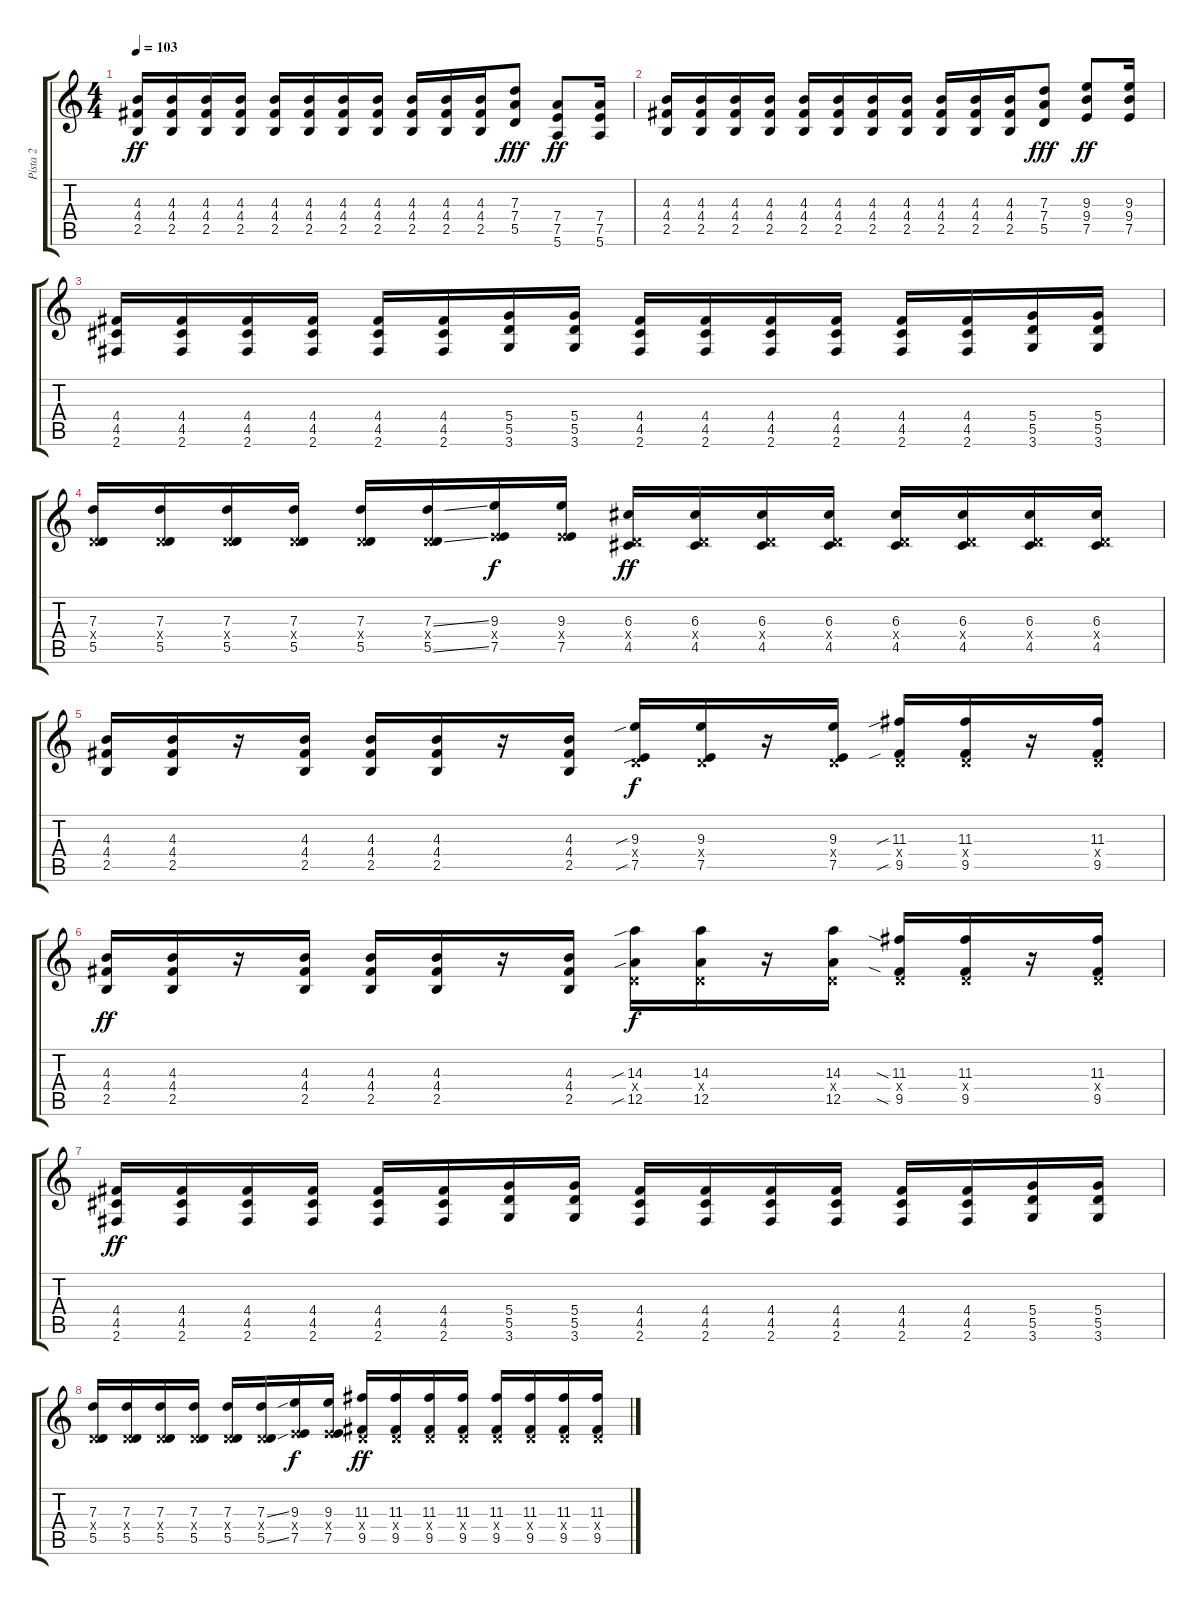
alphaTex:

\track ("Pista 2" "Pista 2") {instrument distortionguitar}
\staff {score tabs}
\tuning (E4 B3 G3 D3 A2 E2) {hide}
\ts (4 4)
\tempo 103
\clef g2
\ks c
(4.3 4.4 2.5).16{dy ff} (4.3 4.4 2.5).16 (4.3 4.4 2.5).16 (4.3 4.4 2.5).16 (4.3 4.4 2.5).16 (4.3 4.4 2.5).16 (4.3 4.4 2.5).16 (4.3 4.4 2.5).16 (4.3 4.4 2.5).16 (4.3 4.4 2.5).16 (4.3 4.4 2.5).16 (7.3 7.4 5.5).8{dy fff} (7.4 7.5 5.6).8{dy ff} (7.4 7.5 5.6).16 |
(4.3 4.4 2.5).16 (4.3 4.4 2.5).16 (4.3 4.4 2.5).16 (4.3 4.4 2.5).16 (4.3 4.4 2.5).16 (4.3 4.4 2.5).16 (4.3 4.4 2.5).16 (4.3 4.4 2.5).16 (4.3 4.4 2.5).16 (4.3 4.4 2.5).16 (4.3 4.4 2.5).16 (7.3 7.4 5.5).8{dy fff} (9.3 9.4 7.5).8{dy ff} (9.3 9.4 7.5).16 |
(4.4 4.5 2.6).16 (4.4 4.5 2.6).16 (4.4 4.5 2.6).16 (4.4 4.5 2.6).16 (4.4 4.5 2.6).16 (4.4 4.5 2.6).16 (5.4 5.5 3.6).16 (5.4 5.5 3.6).16 (4.4 4.5 2.6).16 (4.4 4.5 2.6).16 (4.4 4.5 2.6).16 (4.4 4.5 2.6).16 (4.4 4.5 2.6).16 (4.4 4.5 2.6).16 (5.4 5.5 3.6).16 (5.4 5.5 3.6).16 |
(7.3 0.4{x} 5.5).16 (7.3 0.4{x} 5.5).16 (7.3 0.4{x} 5.5).16 (7.3 0.4{x} 5.5).16 (7.3 0.4{x} 5.5).16 (7.3{ss} 0.4{x} 5.5{ss}).16 (9.3 2.4{x} 7.5).16{dy f} (9.3 2.4{x} 7.5).16 (6.3 0.4{x} 4.5).16{dy ff} (6.3 0.4{x} 4.5).16 (6.3 0.4{x} 4.5).16 (6.3 0.4{x} 4.5).16 (6.3 0.4{x} 4.5).16 (6.3 0.4{x} 4.5).16 (6.3 0.4{x} 4.5).16 (6.3 0.4{x} 4.5).16 |
(4.3 4.4 2.5).16 (4.3 4.4 2.5).16 r.16 (4.3 4.4 2.5).16 (4.3 4.4 2.5).16 (4.3 4.4 2.5).16 r.16 (4.3 4.4 2.5).16 (9.3{sib} 0.4{x} 7.5{sib}).16{dy f} (9.3 0.4{x} 7.5).16 r.16 (9.3 0.4{x} 7.5).16 (11.3{sib} 0.4{x} 9.5{sib}).16 (11.3 0.4{x} 9.5).16 r.16 (11.3 0.4{x} 9.5).16 |
(4.3 4.4 2.5).16{dy ff} (4.3 4.4 2.5).16 r.16 (4.3 4.4 2.5).16 (4.3 4.4 2.5).16 (4.3 4.4 2.5).16 r.16 (4.3 4.4 2.5).16 (14.3{sib} 0.4{x} 12.5{sib}).16{dy f} (14.3 0.4{x} 12.5).16 r.16 (14.3 0.4{x} 12.5).16 (11.3{sia} 0.4{x} 9.5{sia}).16 (11.3 0.4{x} 9.5).16 r.16 (11.3 0.4{x} 9.5).16 |
(4.4 4.5 2.6).16{dy ff} (4.4 4.5 2.6).16 (4.4 4.5 2.6).16 (4.4 4.5 2.6).16 (4.4 4.5 2.6).16 (4.4 4.5 2.6).16 (5.4 5.5 3.6).16 (5.4 5.5 3.6).16 (4.4 4.5 2.6).16 (4.4 4.5 2.6).16 (4.4 4.5 2.6).16 (4.4 4.5 2.6).16 (4.4 4.5 2.6).16 (4.4 4.5 2.6).16 (5.4 5.5 3.6).16 (5.4 5.5 3.6).16 |
(7.3 0.4{x} 5.5).16 (7.3 0.4{x} 5.5).16 (7.3 0.4{x} 5.5).16 (7.3 0.4{x} 5.5).16 (7.3 0.4{x} 5.5).16 (7.3{ss} 0.4{x} 5.5{ss}).16 (9.3 2.4{x} 7.5).16{dy f} (9.3 2.4{x} 7.5).16 (11.3 0.4{x} 9.5).16{dy ff} (11.3 0.4{x} 9.5).16 (11.3 0.4{x} 9.5).16 (11.3 0.4{x} 9.5).16 (11.3 0.4{x} 9.5).16 (11.3 0.4{x} 9.5).16 (11.3 0.4{x} 9.5).16 (11.3 0.4{x} 9.5).16
